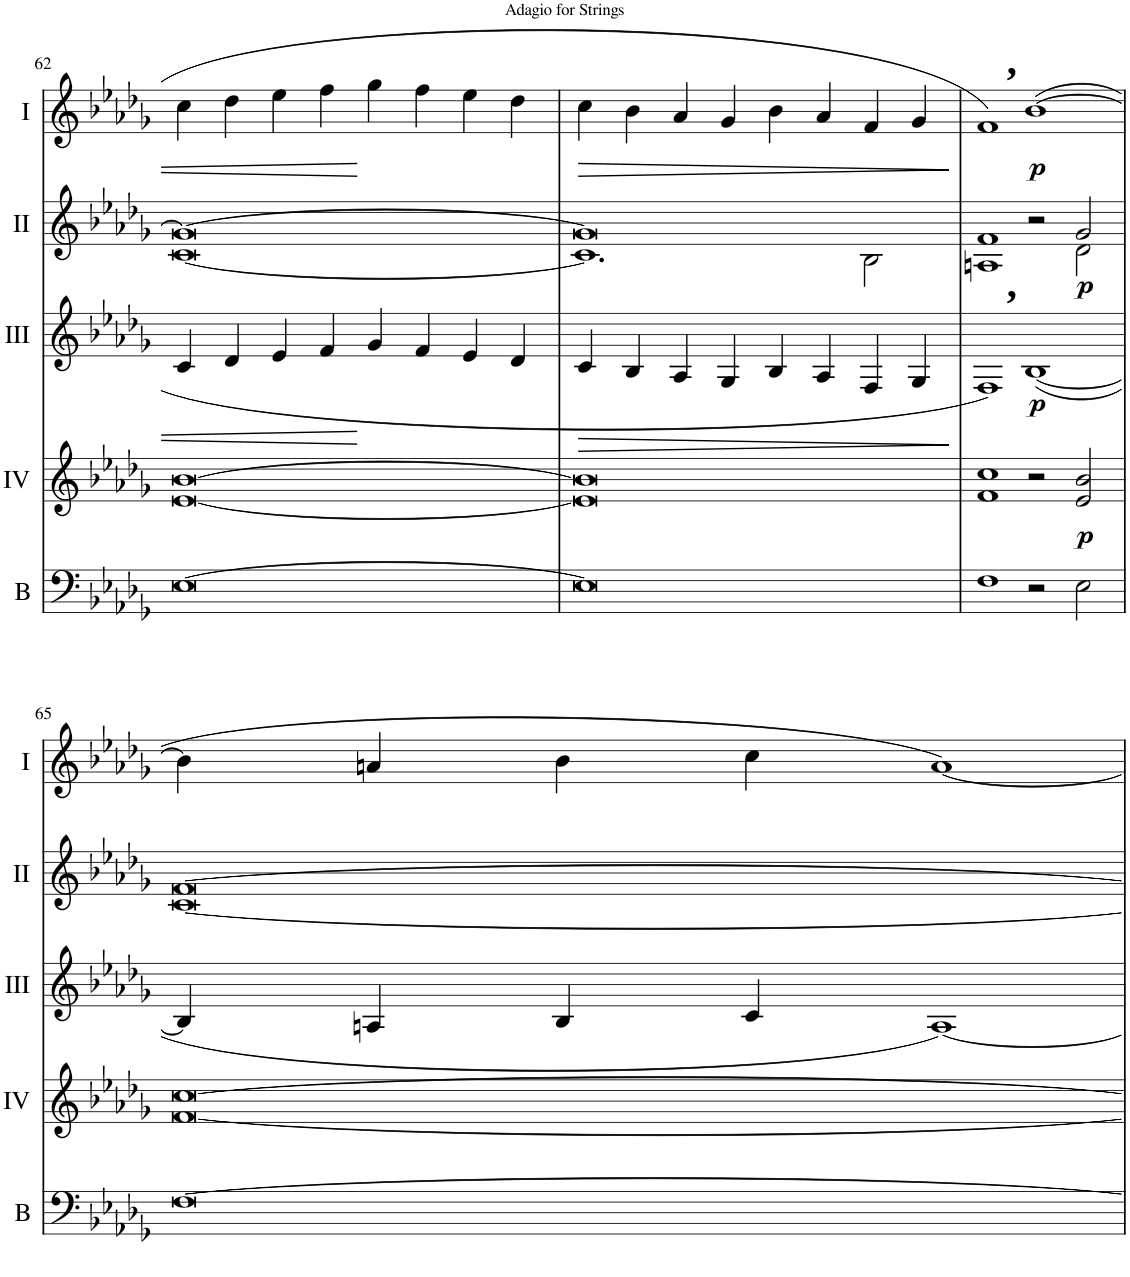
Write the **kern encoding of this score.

**kern	**kern	**dynam	**kern	**dynam	**kern	**dynam	**kern	**dynam
*part5	*part4	*part4	*part3	*part3	*part2	*part2	*part1	*part1
*staff5	*staff4	*staff4	*staff3	*staff3	*staff2	*staff2	*staff1	*staff1
*I"Basson	*I"Acc. 4	*	*I"Acc. 3	*	*I"Acc. 2	*	*I"Acc. 1	*
*I'B	*	*	*	*	*	*	*	*
!!LO:PB:g=z
*clefF4	*clefG2	*	*clefG2	*	*clefG2	*	*clefG2	*
*Trd7c12	*Trd7c12	*	*	*	*	*	*	*
*k[b-e-a-d-g-]	*k[b-e-a-d-g-]	*	*k[b-e-a-d-g-]	*	*k[b-e-a-d-g-]	*	*k[b-e-a-d-g-]	*
*M4/2	*M4/2	*	*M4/2	*	*M4/2	*	*M4/2	*
=62	=62	=62	=62	=62	=62	=62	=62	=62
*	*	*	*	*	*^	*	*	*
[0E-	[0e- [0b-	.	4c/	.	0g-_	[0c	.	4cc\	.
.	.	.	4d-/	.	.	.	.	4dd-\	.
.	.	.	4e-/	.	.	.	.	4ee-\	.
.	.	.	4f/	.	.	.	.	4ff\	.
.	.	.	4g-/	.	.	.	.	4gg-\	.
.	.	.	4f/	.	.	.	.	4ff\	.
.	.	.	4e-/	.	.	.	.	4ee-\	.
.	.	.	4d-/	.	.	.	.	4dd-\	.
=63	=63	=63	=63	=63	=63	=63	=63	=63	=63
!	!	!	!	!LO:HP:b	!	!	!	!	!LO:HP:b
0E-]	0e-] 0b-]	.	4c/	>	0g-]	1.c]	.	4cc\	>
.	.	.	4B-/	.	.	.	.	4b-\	.
.	.	.	4A-/	.	.	.	.	4a-/	.
.	.	.	4G-/	.	.	.	.	4g-/	.
.	.	.	4B-/	.	.	.	.	4b-\	.
.	.	.	4A-/	.	.	.	.	4a-/	.
.	.	.	4F/	.	.	2B-\	.	4f/	.
.	.	.	4G-/	.	.	.	.	4g-/	.
*	*	*	*	*	*v	*v	*	*	*
.	.	.	.	]	.	.	.	]
=64	=64	=64	=64	=64	=64	=64	=64	=64
*	*	*	*	*	*^	*	*	*
1F	1f 1cc	.	1F	.	1f	1An	.	1f	.
!	!	!	!	!	!	!	!	!LO:TX:a:B:t=,	!
!	!	!	!LO:TX:a:B:t=,	!	!	!	!	!	!
!	!	!	!	!LO:DY:b	!	!	!	!	!LO:DY:b
2r	2r	.	([1B-	p	2r	2ryy	.	([1b-	p
!	!	!LO:DY:b	!	!	!	!	!LO:DY:b	!	!
2E-\	2e-/ 2b-/	p	.	.	2g-/	2d-\	p	.	.
!!LO:LB:g=z
=65	=65	=65	=65	=65	=65	=65	=65	=65	=65
[0F	[0f [0cc	.	4B-/]	.	[0f	[0c	.	4b-\]	.
.	.	.	4An/	.	.	.	.	4an/	.
.	.	.	4B-/	.	.	.	.	4b-\	.
.	.	.	4c/	.	.	.	.	4cc\	.
.	.	.	[1A)	.	.	.	.	[1a)	.
*	*	*	*	*	*v	*v	*	*	*
=	=	=	=	=	=	=	=	=
*-	*-	*-	*-	*-	*-	*-	*-	*-
